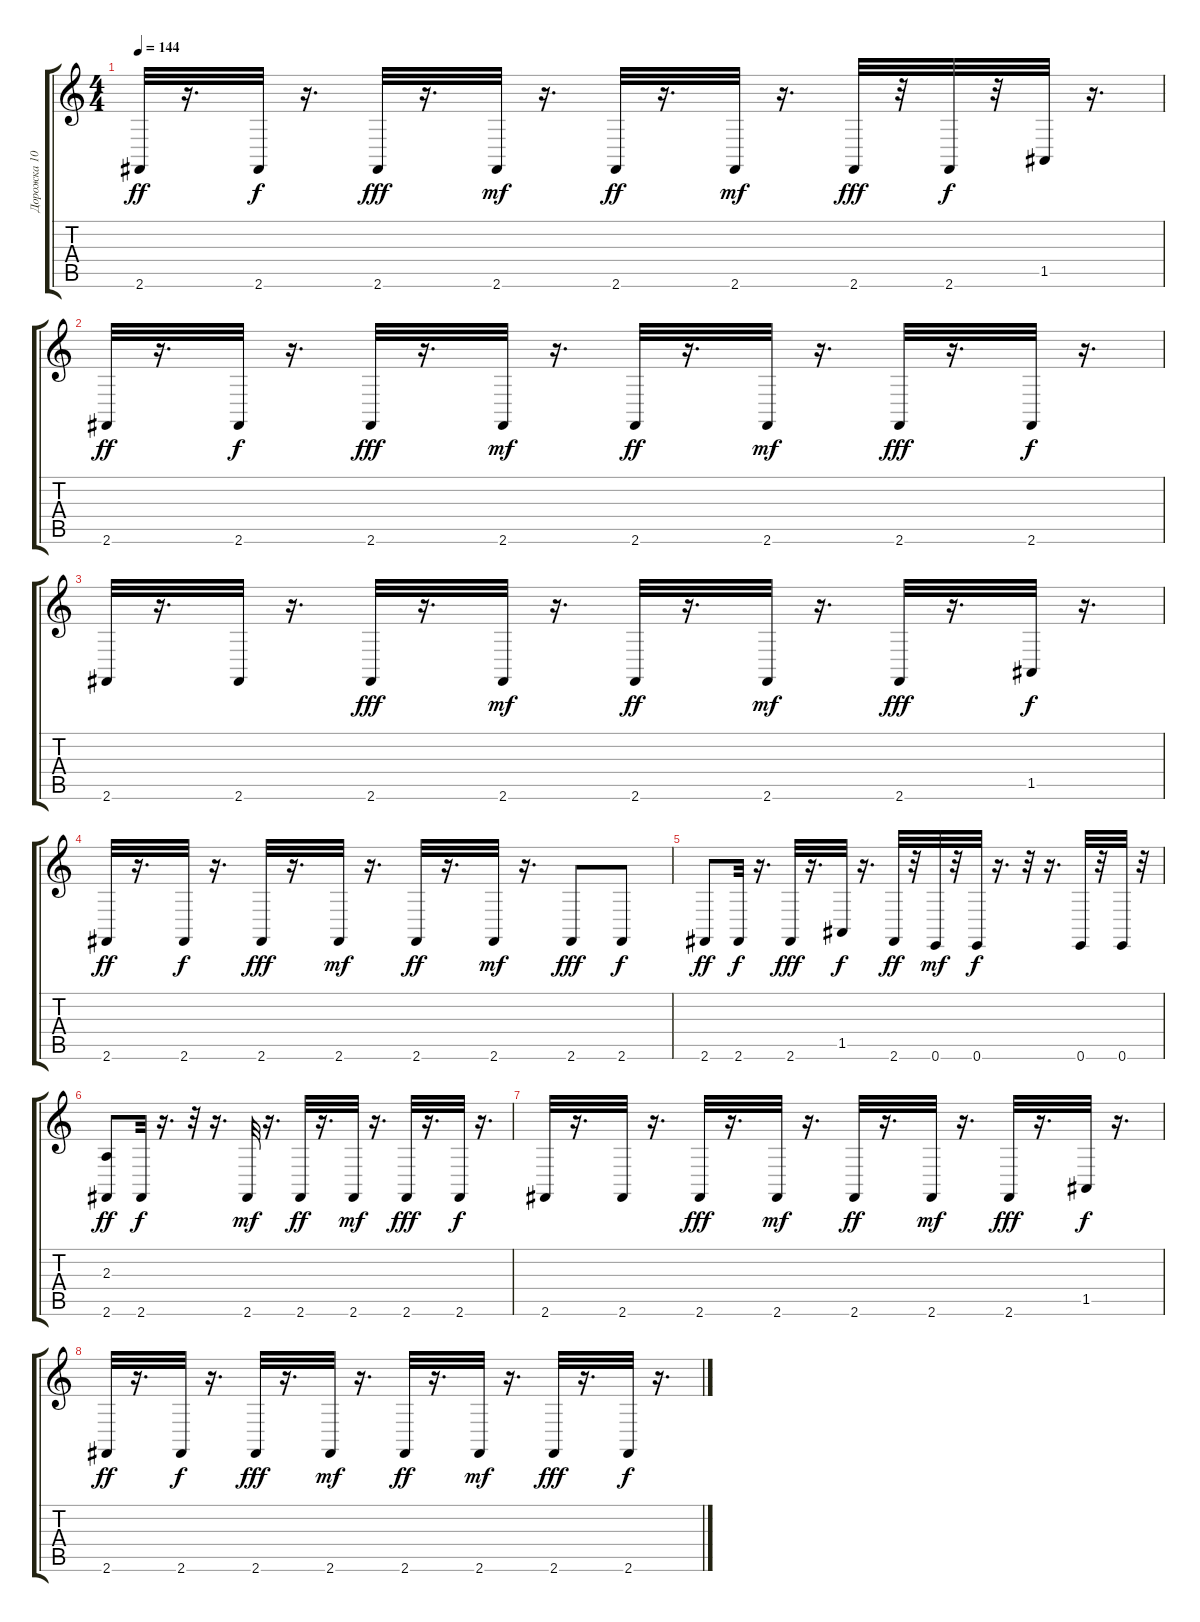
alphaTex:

\track ("Дорожка 10" "Дорожка 10") {instrument acousticgrandpiano}
\staff {score tabs}
\tuning (E4 B3 G3 D3 A2 E2) {hide}
\ts (4 4)
\tempo 144
\clef g2
\ks c
2.6.32{dy ff} r.16{d} 2.6.32{dy f} r.16{d} 2.6.32{dy fff} r.16{d} 2.6.32{dy mf} r.16{d} 2.6.32{dy ff} r.16{d} 2.6.32{dy mf} r.16{d} 2.6.32{dy fff} r.32 2.6.32{dy f} r.32 1.5.32 r.16{d} |
2.6.32{dy ff} r.16{d} 2.6.32{dy f} r.16{d} 2.6.32{dy fff} r.16{d} 2.6.32{dy mf} r.16{d} 2.6.32{dy ff} r.16{d} 2.6.32{dy mf} r.16{d} 2.6.32{dy fff} r.16{d} 2.6.32{dy f} r.16{d} |
2.6.32 r.16{d} 2.6.32 r.16{d} 2.6.32{dy fff} r.16{d} 2.6.32{dy mf} r.16{d} 2.6.32{dy ff} r.16{d} 2.6.32{dy mf} r.16{d} 2.6.32{dy fff} r.16{d} 1.5.32{dy f} r.16{d} |
2.6.32{dy ff} r.16{d} 2.6.32{dy f} r.16{d} 2.6.32{dy fff} r.16{d} 2.6.32{dy mf} r.16{d} 2.6.32{dy ff} r.16{d} 2.6.32{dy mf} r.16{d} 2.6.8{dy fff} 2.6.8{dy f} |
2.6.8{dy ff} 2.6.32{dy f} r.16{d} 2.6.32{dy fff} r.16{d} 1.5.32{dy f} r.16{d} 2.6.32{dy ff} r.32 0.6.32{dy mf} r.32 0.6.32{dy f} r.16{d} r.32 r.16{d} 0.6.32 r.32 0.6.32 r.32 |
(2.3 2.6).8{dy ff} 2.6.32{dy f} r.16{d} r.32 r.16{d} 2.6.32{dy mf} r.16{d} 2.6.32{dy ff} r.16{d} 2.6.32{dy mf} r.16{d} 2.6.32{dy fff} r.16{d} 2.6.32{dy f} r.16{d} |
2.6.32 r.16{d} 2.6.32 r.16{d} 2.6.32{dy fff} r.16{d} 2.6.32{dy mf} r.16{d} 2.6.32{dy ff} r.16{d} 2.6.32{dy mf} r.16{d} 2.6.32{dy fff} r.16{d} 1.5.32{dy f} r.16{d} |
2.6.32{dy ff} r.16{d} 2.6.32{dy f} r.16{d} 2.6.32{dy fff} r.16{d} 2.6.32{dy mf} r.16{d} 2.6.32{dy ff} r.16{d} 2.6.32{dy mf} r.16{d} 2.6.32{dy fff} r.16{d} 2.6.32{dy f} r.16{d}
